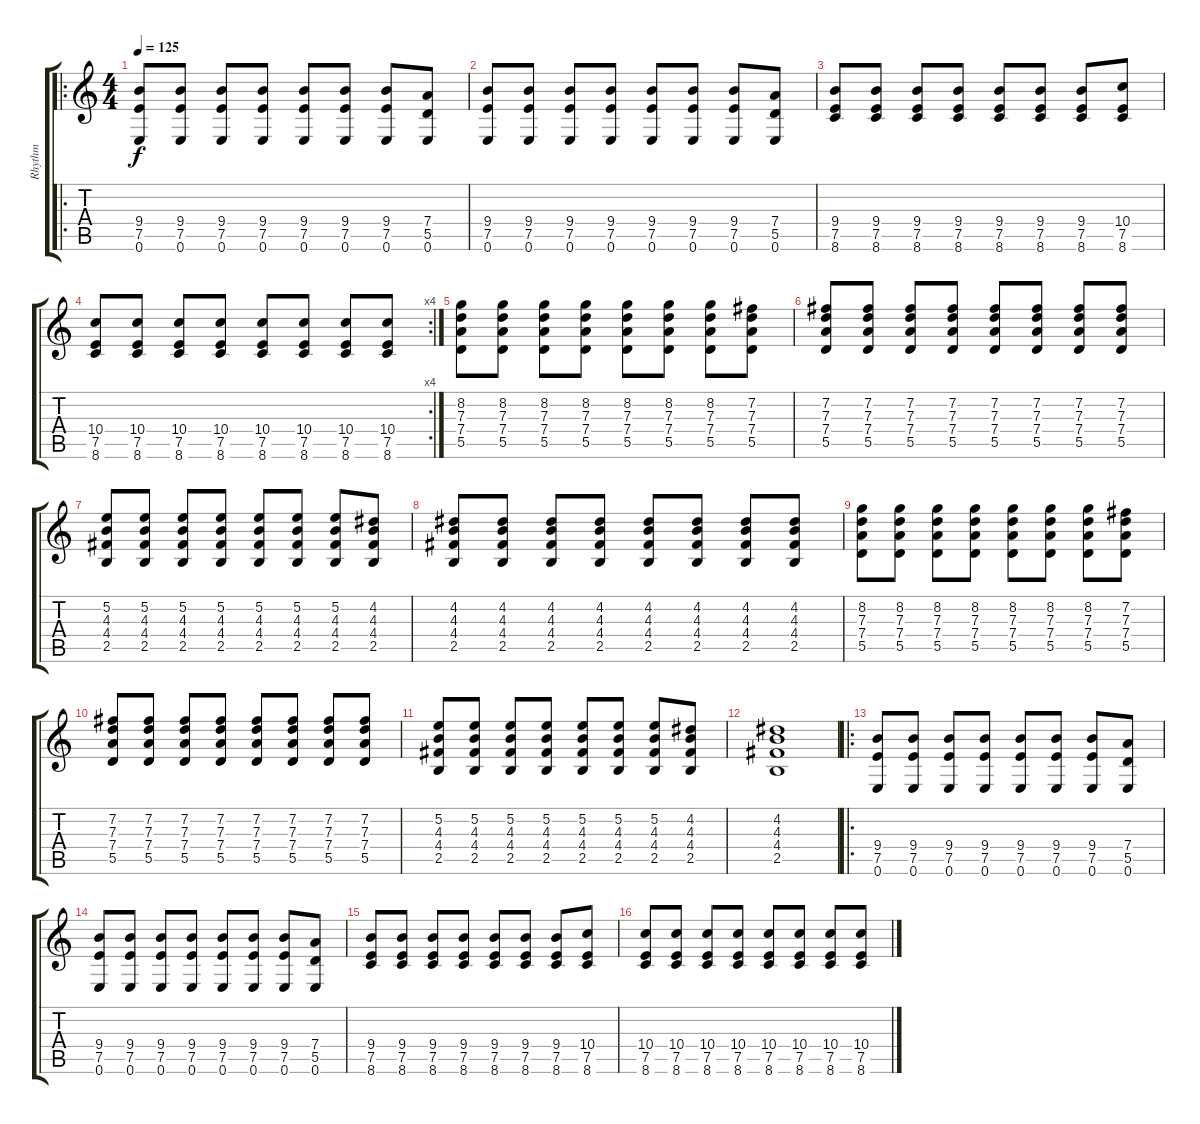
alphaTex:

\track ("Rhythm" "Rhythm") {instrument distortionguitar}
\staff {score tabs}
\tuning (E4 B3 G3 D3 A2 E2) {hide}
\ro
\ts (4 4)
\tempo 125
\clef g2
\ks c
(9.4 7.5 0.6).8{dy f} (9.4 7.5 0.6).8 (9.4 7.5 0.6).8 (9.4 7.5 0.6).8 (9.4 7.5 0.6).8 (9.4 7.5 0.6).8 (9.4 7.5 0.6).8 (7.4 5.5 0.6).8 |
(9.4 7.5 0.6).8 (9.4 7.5 0.6).8 (9.4 7.5 0.6).8 (9.4 7.5 0.6).8 (9.4 7.5 0.6).8 (9.4 7.5 0.6).8 (9.4 7.5 0.6).8 (7.4 5.5 0.6).8 |
(9.4 7.5 8.6).8 (9.4 7.5 8.6).8 (9.4 7.5 8.6).8 (9.4 7.5 8.6).8 (9.4 7.5 8.6).8 (9.4 7.5 8.6).8 (9.4 7.5 8.6).8 (10.4 7.5 8.6).8 |
\rc 4
(10.4 7.5 8.6).8 (10.4 7.5 8.6).8 (10.4 7.5 8.6).8 (10.4 7.5 8.6).8 (10.4 7.5 8.6).8 (10.4 7.5 8.6).8 (10.4 7.5 8.6).8 (10.4 7.5 8.6).8 |
(8.2 7.3 7.4 5.5).8 (8.2 7.3 7.4 5.5).8 (8.2 7.3 7.4 5.5).8 (8.2 7.3 7.4 5.5).8 (8.2 7.3 7.4 5.5).8 (8.2 7.3 7.4 5.5).8 (8.2 7.3 7.4 5.5).8 (7.2 7.3 7.4 5.5).8 |
(7.2 7.3 7.4 5.5).8 (7.2 7.3 7.4 5.5).8 (7.2 7.3 7.4 5.5).8 (7.2 7.3 7.4 5.5).8 (7.2 7.3 7.4 5.5).8 (7.2 7.3 7.4 5.5).8 (7.2 7.3 7.4 5.5).8 (7.2 7.3 7.4 5.5).8 |
(5.2 4.3 4.4 2.5).8 (5.2 4.3 4.4 2.5).8 (5.2 4.3 4.4 2.5).8 (5.2 4.3 4.4 2.5).8 (5.2 4.3 4.4 2.5).8 (5.2 4.3 4.4 2.5).8 (5.2 4.3 4.4 2.5).8 (4.2 4.3 4.4 2.5).8 |
(4.2 4.3 4.4 2.5).8 (4.2 4.3 4.4 2.5).8 (4.2 4.3 4.4 2.5).8 (4.2 4.3 4.4 2.5).8 (4.2 4.3 4.4 2.5).8 (4.2 4.3 4.4 2.5).8 (4.2 4.3 4.4 2.5).8 (4.2 4.3 4.4 2.5).8 |
(8.2 7.3 7.4 5.5).8 (8.2 7.3 7.4 5.5).8 (8.2 7.3 7.4 5.5).8 (8.2 7.3 7.4 5.5).8 (8.2 7.3 7.4 5.5).8 (8.2 7.3 7.4 5.5).8 (8.2 7.3 7.4 5.5).8 (7.2 7.3 7.4 5.5).8 |
(7.2 7.3 7.4 5.5).8 (7.2 7.3 7.4 5.5).8 (7.2 7.3 7.4 5.5).8 (7.2 7.3 7.4 5.5).8 (7.2 7.3 7.4 5.5).8 (7.2 7.3 7.4 5.5).8 (7.2 7.3 7.4 5.5).8 (7.2 7.3 7.4 5.5).8 |
(5.2 4.3 4.4 2.5).8 (5.2 4.3 4.4 2.5).8 (5.2 4.3 4.4 2.5).8 (5.2 4.3 4.4 2.5).8 (5.2 4.3 4.4 2.5).8 (5.2 4.3 4.4 2.5).8 (5.2 4.3 4.4 2.5).8 (4.2 4.3 4.4 2.5).8 |
(4.2 4.3 4.4 2.5).1 |
\ro
(9.4 7.5 0.6).8 (9.4 7.5 0.6).8 (9.4 7.5 0.6).8 (9.4 7.5 0.6).8 (9.4 7.5 0.6).8 (9.4 7.5 0.6).8 (9.4 7.5 0.6).8 (7.4 5.5 0.6).8 |
(9.4 7.5 0.6).8 (9.4 7.5 0.6).8 (9.4 7.5 0.6).8 (9.4 7.5 0.6).8 (9.4 7.5 0.6).8 (9.4 7.5 0.6).8 (9.4 7.5 0.6).8 (7.4 5.5 0.6).8 |
(9.4 7.5 8.6).8 (9.4 7.5 8.6).8 (9.4 7.5 8.6).8 (9.4 7.5 8.6).8 (9.4 7.5 8.6).8 (9.4 7.5 8.6).8 (9.4 7.5 8.6).8 (10.4 7.5 8.6).8 |
(10.4 7.5 8.6).8 (10.4 7.5 8.6).8 (10.4 7.5 8.6).8 (10.4 7.5 8.6).8 (10.4 7.5 8.6).8 (10.4 7.5 8.6).8 (10.4 7.5 8.6).8 (10.4 7.5 8.6).8
